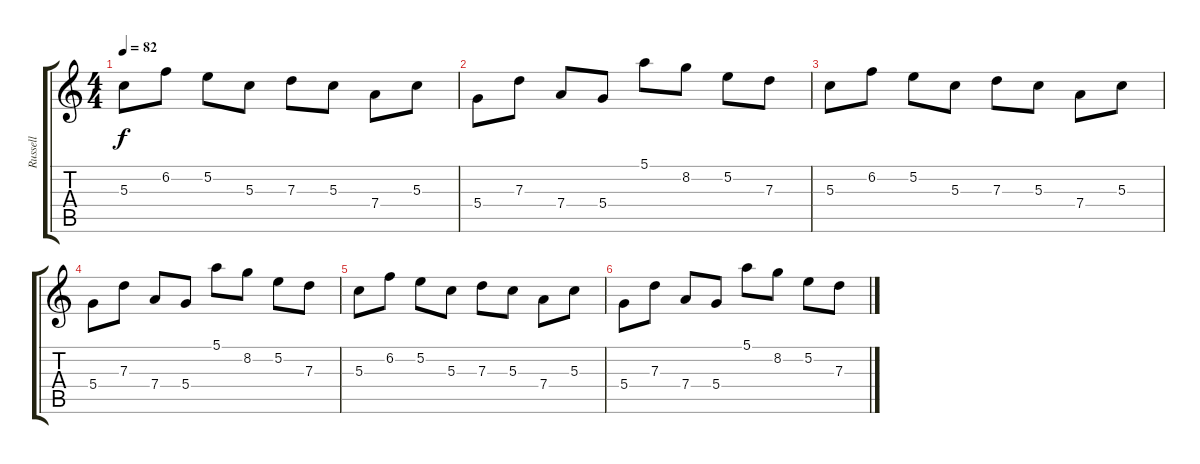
\track ("Russell" "Russell") {instrument distortionguitar}
\staff {score tabs}
\tuning (E4 B3 G3 D3 A2 E2) {hide}
\ts (4 4)
\tempo 82
\clef g2
\ks c
5.3.8{dy f} 6.2.8 5.2.8 5.3.8 7.3.8 5.3.8 7.4.8 5.3.8 |
5.4.8 7.3.8 7.4.8 5.4.8 5.1.8 8.2.8 5.2.8 7.3.8 |
5.3.8 6.2.8 5.2.8 5.3.8 7.3.8 5.3.8 7.4.8 5.3.8 |
5.4.8 7.3.8 7.4.8 5.4.8 5.1.8 8.2.8 5.2.8 7.3.8 |
5.3.8 6.2.8 5.2.8 5.3.8 7.3.8 5.3.8 7.4.8 5.3.8 |
5.4.8 7.3.8 7.4.8 5.4.8 5.1.8 8.2.8 5.2.8 7.3.8
